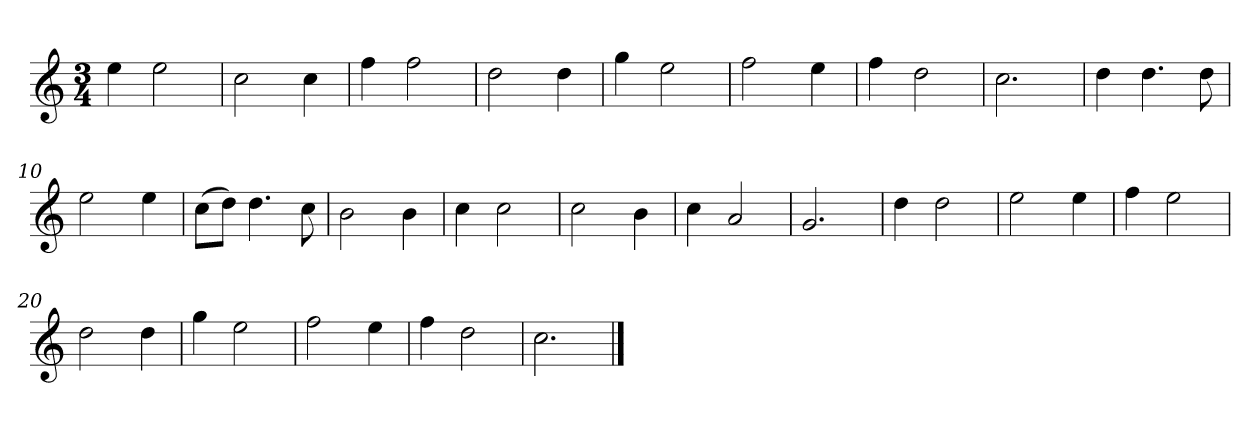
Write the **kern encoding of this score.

**kern
*part1
*staff1
*k[]
*M3/4
*MM120
=1
4ee
2ee
=2
2cc
4cc
=3
4ff
2ff
=4
2dd
4dd
=5
4gg
2ee
=6
2ff
4ee
=7
4ff
2dd
=8
2.cc
=9
4dd
4.dd
8dd
=10
2ee
4ee
=11
(8ccL
8ddJ)
4.dd
8cc
=12
2b
4b
=13
4cc
2cc
=14
2cc
4b
=15
4cc
2a
=16
2.g
=17
4dd
2dd
=18
2ee
4ee
=19
4ff
2ee
=20
2dd
4dd
=21
4gg
2ee
=22
2ff
4ee
=23
4ff
2dd
=24
2.cc
==
*-
